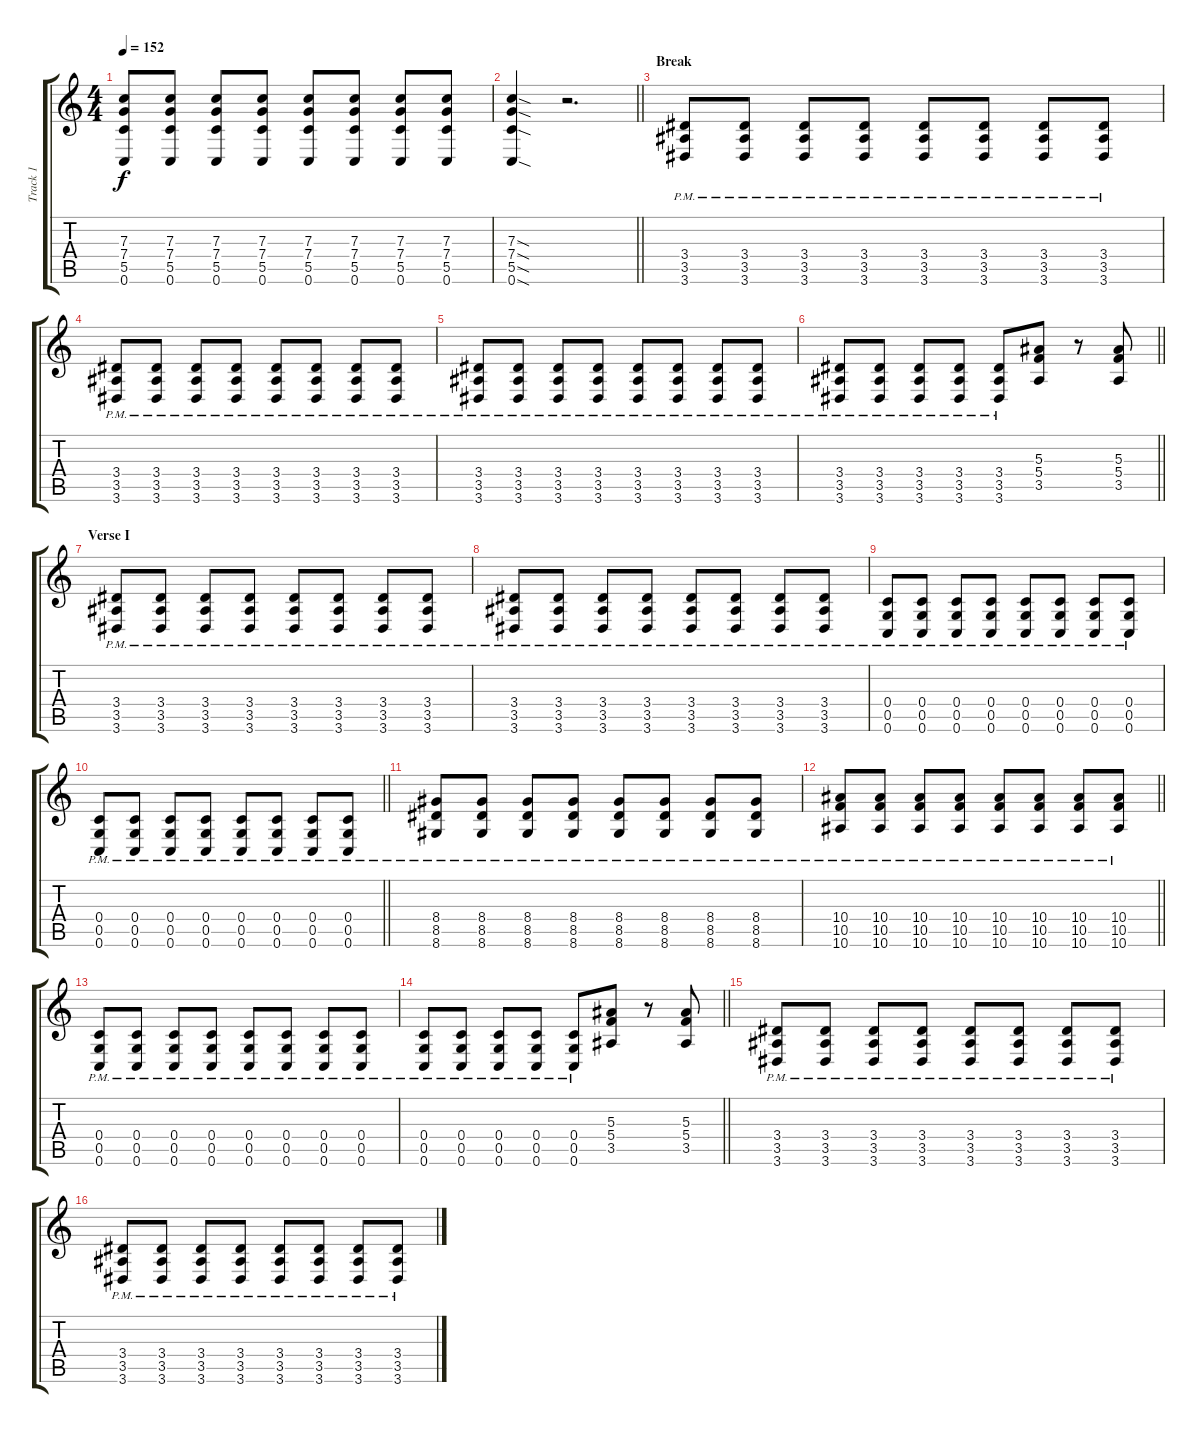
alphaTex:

\track ("Track 1" "Track 1") {instrument distortionguitar}
\staff {score tabs}
\tuning (D4 A3 F3 C3 G2 C2) {hide}
\ts (4 4)
\tempo 152
\clef g2
\ks c
(7.3 7.4 5.5 0.6).8{dy f} (7.3 7.4 5.5 0.6).8 (7.3 7.4 5.5 0.6).8 (7.3 7.4 5.5 0.6).8 (7.3 7.4 5.5 0.6).8 (7.3 7.4 5.5 0.6).8 (7.3 7.4 5.5 0.6).8 (7.3 7.4 5.5 0.6).8 |
\barLineRight lightlight
(7.3{sod} 7.4{sod} 5.5{sod} 0.6{sod}).4 r.2{d} |
\section ("" "Break")
(3.4{pm} 3.5{pm} 3.6{pm}).8 (3.4{pm} 3.5{pm} 3.6{pm}).8 (3.4{pm} 3.5{pm} 3.6{pm}).8 (3.4{pm} 3.5{pm} 3.6{pm}).8 (3.4{pm} 3.5{pm} 3.6{pm}).8 (3.4{pm} 3.5{pm} 3.6{pm}).8 (3.4{pm} 3.5{pm} 3.6{pm}).8 (3.4{pm} 3.5{pm} 3.6{pm}).8 |
(3.4{pm} 3.5{pm} 3.6{pm}).8 (3.4{pm} 3.5{pm} 3.6{pm}).8 (3.4{pm} 3.5{pm} 3.6{pm}).8 (3.4{pm} 3.5{pm} 3.6{pm}).8 (3.4{pm} 3.5{pm} 3.6{pm}).8 (3.4{pm} 3.5{pm} 3.6{pm}).8 (3.4{pm} 3.5{pm} 3.6{pm}).8 (3.4{pm} 3.5{pm} 3.6{pm}).8 |
(3.4{pm} 3.5{pm} 3.6{pm}).8 (3.4{pm} 3.5{pm} 3.6{pm}).8 (3.4{pm} 3.5{pm} 3.6{pm}).8 (3.4{pm} 3.5{pm} 3.6{pm}).8 (3.4{pm} 3.5{pm} 3.6{pm}).8 (3.4{pm} 3.5{pm} 3.6{pm}).8 (3.4{pm} 3.5{pm} 3.6{pm}).8 (3.4{pm} 3.5{pm} 3.6{pm}).8 |
\barLineRight lightlight
(3.4{pm} 3.5{pm} 3.6{pm}).8 (3.4{pm} 3.5{pm} 3.6{pm}).8 (3.4{pm} 3.5{pm} 3.6{pm}).8 (3.4{pm} 3.5{pm} 3.6{pm}).8 (3.4{pm} 3.5{pm} 3.6{pm}).8 (5.3 5.4 3.5).8 r.8 (5.3 5.4 3.5).8 |
\section ("" "Verse I")
(3.4{pm} 3.5{pm} 3.6{pm}).8{volume 15} (3.4{pm} 3.5{pm} 3.6{pm}).8 (3.4{pm} 3.5{pm} 3.6{pm}).8 (3.4{pm} 3.5{pm} 3.6{pm}).8 (3.4{pm} 3.5{pm} 3.6{pm}).8 (3.4{pm} 3.5{pm} 3.6{pm}).8 (3.4{pm} 3.5{pm} 3.6{pm}).8 (3.4{pm} 3.5{pm} 3.6{pm}).8 |
(3.4{pm} 3.5{pm} 3.6{pm}).8 (3.4{pm} 3.5{pm} 3.6{pm}).8 (3.4{pm} 3.5{pm} 3.6{pm}).8 (3.4{pm} 3.5{pm} 3.6{pm}).8 (3.4{pm} 3.5{pm} 3.6{pm}).8 (3.4{pm} 3.5{pm} 3.6{pm}).8 (3.4{pm} 3.5{pm} 3.6{pm}).8 (3.4{pm} 3.5{pm} 3.6{pm}).8 |
(0.4{pm} 0.5{pm} 0.6{pm}).8 (0.4{pm} 0.5{pm} 0.6{pm}).8 (0.4{pm} 0.5{pm} 0.6{pm}).8 (0.4{pm} 0.5{pm} 0.6{pm}).8 (0.4{pm} 0.5{pm} 0.6{pm}).8 (0.4{pm} 0.5{pm} 0.6{pm}).8 (0.4{pm} 0.5{pm} 0.6{pm}).8 (0.4{pm} 0.5{pm} 0.6{pm}).8 |
\barLineRight lightlight
(0.4{pm} 0.5{pm} 0.6{pm}).8 (0.4{pm} 0.5{pm} 0.6{pm}).8 (0.4{pm} 0.5{pm} 0.6{pm}).8 (0.4{pm} 0.5{pm} 0.6{pm}).8 (0.4{pm} 0.5{pm} 0.6{pm}).8 (0.4{pm} 0.5{pm} 0.6{pm}).8 (0.4{pm} 0.5{pm} 0.6{pm}).8 (0.4{pm} 0.5{pm} 0.6{pm}).8 |
(8.4{pm} 8.5{pm} 8.6{pm}).8 (8.4{pm} 8.5{pm} 8.6{pm}).8 (8.4{pm} 8.5{pm} 8.6{pm}).8 (8.4{pm} 8.5{pm} 8.6{pm}).8 (8.4{pm} 8.5{pm} 8.6{pm}).8 (8.4{pm} 8.5{pm} 8.6{pm}).8 (8.4{pm} 8.5{pm} 8.6{pm}).8 (8.4{pm} 8.5{pm} 8.6{pm}).8 |
\barLineRight lightlight
(10.4{pm} 10.5{pm} 10.6{pm}).8 (10.4{pm} 10.5{pm} 10.6{pm}).8 (10.4{pm} 10.5{pm} 10.6{pm}).8 (10.4{pm} 10.5{pm} 10.6{pm}).8 (10.4{pm} 10.5{pm} 10.6{pm}).8 (10.4{pm} 10.5{pm} 10.6{pm}).8 (10.4{pm} 10.5{pm} 10.6{pm}).8 (10.4{pm} 10.5{pm} 10.6{pm}).8 |
(0.4{pm} 0.5{pm} 0.6{pm}).8 (0.4{pm} 0.5{pm} 0.6{pm}).8 (0.4{pm} 0.5{pm} 0.6{pm}).8 (0.4{pm} 0.5{pm} 0.6{pm}).8 (0.4{pm} 0.5{pm} 0.6{pm}).8 (0.4{pm} 0.5{pm} 0.6{pm}).8 (0.4{pm} 0.5{pm} 0.6{pm}).8 (0.4{pm} 0.5{pm} 0.6{pm}).8 |
\barLineRight lightlight
(0.4{pm} 0.5{pm} 0.6{pm}).8 (0.4{pm} 0.5{pm} 0.6{pm}).8 (0.4{pm} 0.5{pm} 0.6{pm}).8 (0.4{pm} 0.5{pm} 0.6{pm}).8 (0.4{pm} 0.5{pm} 0.6{pm}).8 (5.3 5.4 3.5).8 r.8 (5.3 5.4 3.5).8 |
(3.4{pm} 3.5{pm} 3.6{pm}).8 (3.4{pm} 3.5{pm} 3.6{pm}).8 (3.4{pm} 3.5{pm} 3.6{pm}).8 (3.4{pm} 3.5{pm} 3.6{pm}).8 (3.4{pm} 3.5{pm} 3.6{pm}).8 (3.4{pm} 3.5{pm} 3.6{pm}).8 (3.4{pm} 3.5{pm} 3.6{pm}).8 (3.4{pm} 3.5{pm} 3.6{pm}).8 |
(3.4{pm} 3.5{pm} 3.6{pm}).8 (3.4{pm} 3.5{pm} 3.6{pm}).8 (3.4{pm} 3.5{pm} 3.6{pm}).8 (3.4{pm} 3.5{pm} 3.6{pm}).8 (3.4{pm} 3.5{pm} 3.6{pm}).8 (3.4{pm} 3.5{pm} 3.6{pm}).8 (3.4{pm} 3.5{pm} 3.6{pm}).8 (3.4{pm} 3.5{pm} 3.6{pm}).8
